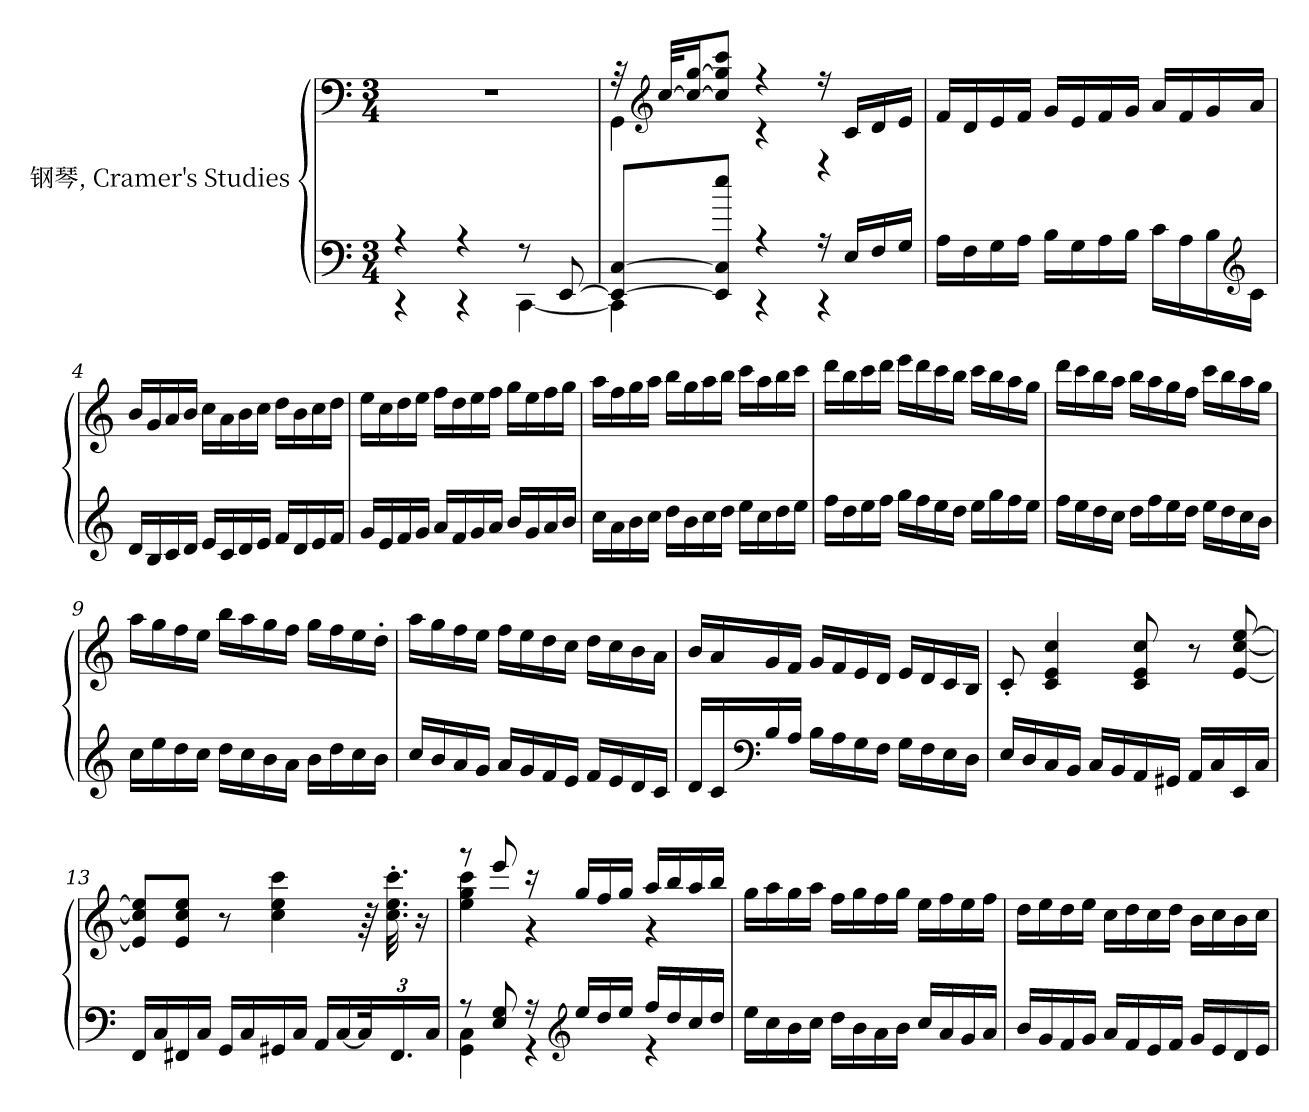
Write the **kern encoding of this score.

**kern	**kern
*part1	*part1
*staff2	*staff1
*I"钢琴, Cramer's Studies	*
*clefF4	*clefF4
*k[]	*k[]
*M3/4	*M3/4
*MM120	*MM120
=1	=1
*^	*
4r	4r	2.r
4r	4r	.
8r	[4CC\	.
[8EE/	.	.
=2	=2	=2
*	*	*^
8EE/_ [8C/L	4CC\]	32r	4GG\
*	*	*clefG2	*
.	.	[32cc/KLL	.
.	.	16cc/_ [16gg/J	.
8EE/] 8C/] 8ee/J	.	8cc/] 8gg/] 8ccc/J	.
4r	4r	4r	4r
16r	4r	16r	4r
16E/LL	.	16c/LL	.
16F/	.	16d/	.
16G/JJ	.	16e/JJ	.
*v	*v	*	*
*	*v	*v
=3	=3
16A\LL	16f/LL
16F\	16d/
16G\	16e/
16A\JJ	16f/JJ
16B\LL	16g/LL
16G\	16e/
16A\	16f/
16B\JJ	16g/JJ
16c\LL	16a/LL
16A\	16f/
16B\	16g/
*clefG2	*
16c\JJ	16a/JJ
=4	=4
16d/LL	16b/LL
16B/	16g/
16c/	16a/
16d/JJ	16b/JJ
16e/LL	16cc\LL
16c/	16a\
16d/	16b\
16e/JJ	16cc\JJ
16f/LL	16dd\LL
16d/	16b\
16e/	16cc\
16f/JJ	16dd\JJ
!!LO:LB:g=z
=5	=5
16g/LL	16ee\LL
16e/	16cc\
16f/	16dd\
16g/JJ	16ee\JJ
16a/LL	16ff\LL
16f/	16dd\
16g/	16ee\
16a/JJ	16ff\JJ
16b/LL	16gg\LL
16g/	16ee\
16a/	16ff\
16b/JJ	16gg\JJ
=6	=6
16cc\LL	16aa\LL
16a\	16ff\
16b\	16gg\
16cc\JJ	16aa\JJ
16dd\LL	16bb\LL
16b\	16gg\
16cc\	16aa\
16dd\JJ	16bb\JJ
16ee\LL	16ccc\LL
16cc\	16aa\
16dd\	16bb\
16ee\JJ	16ccc\JJ
=7	=7
16ff\LL	16ddd\LL
16dd\	16bb\
16ee\	16ccc\
16ff\JJ	16ddd\JJ
16gg\LL	16eee\LL
16ff\	16ddd\
16ee\	16ccc\
16dd\JJ	16bb\JJ
16ee\LL	16ccc\LL
16gg\	16bb\
16ff\	16aa\
16ee\JJ	16gg\JJ
!!LO:LB:g=z
=8	=8
16ff\LL	16ddd\LL
16ee\	16ccc\
16dd\	16bb\
16cc\JJ	16aa\JJ
16dd\LL	16bb\LL
16ff\	16aa\
16ee\	16gg\
16dd\JJ	16ff\JJ
16ee\LL	16ccc\LL
16dd\	16bb\
16cc\	16aa\
16b\JJ	16gg\JJ
=9	=9
16cc\LL	16aa\LL
16ee\	16gg\
16dd\	16ff\
16cc\JJ	16ee\JJ
16dd\LL	16bb\LL
16cc\	16aa\
16b\	16gg\
16a\JJ	16ff\JJ
16b\LL	16gg\LL
16dd\	16ff\
16cc\	16ee\
16b\JJ	16dd'\JJ
=10	=10
16cc/LL	16aa\LL
16b/	16gg\
16a/	16ff\
16g/JJ	16ee\JJ
16a/LL	16ff\LL
16g/	16ee\
16f/	16dd\
16e/JJ	16cc\JJ
16f/LL	16dd\LL
16e/	16cc\
16d/	16b\
16c/JJ	16a\JJ
!!LO:LB:g=z
=11	=11
16d/LL	16b/LL
16c/	16a/
*clefF4	*
16B/	16g/
16A/JJ	16f/JJ
16B\LL	16g/LL
16A\	16f/
16G\	16e/
16F\JJ	16d/JJ
16G\LL	16e/LL
16F\	16d/
16E\	16c/
16D\JJ	16B/JJ
=12	=12
16E/LL	8c'/
16D/	.
16C/	4c/ 4e/ 4cc/
16BB/JJ	.
16C/LL	.
16BB/	.
16AA/	8c/ 8e/ 8cc/
16GG#X/JJ	.
16AA/LL	8r
16C/	.
16EE/	[8e/ [8cc/ [8ee/
16C/JJ	.
=13	=13
16FF/LL	8e/] 8cc/] 8ee/]L
16C/	.
16FF#X/	8e/ 8cc/ 8ee/J
16C/JJ	.
16GG/LL	8r
16C/	.
16GG#X/	4cc\ 4ee\ 4ccc\
16C/JJ	.
16AA/LL	.
[16C/	.
*Xbrackettup	*
48C/K]	64r
.	32.cc\' 32.ee\' 32.ccc\'
24.FF#/	.
.	16r
24C/JJ	.
!!LO:LB:g=z
=14	=14
*^	*^
8r	4GG\ 4C\	8r	4ee\ 4gg\ 4ccc\
8E/ 8G/	.	8eee/	.
16r	4r	16r	4r
*clefG2	*	*	*
16ee/LL	.	16gg/LL	.
16dd/	.	16ff/	.
16ee/JJ	.	16gg/JJ	.
16ff/LL	4r	16aa/LL	4r
16dd/	.	16bb/	.
16cc/	.	16aa/	.
16dd/JJ	.	16bb/JJ	.
*v	*v	*	*
*	*v	*v
=15	=15
16ee\LL	16gg\LL
16cc\	16aa\
16b\	16gg\
16cc\JJ	16aa\JJ
16dd\LL	16ff\LL
16b\	16gg\
16a\	16ff\
16b\JJ	16gg\JJ
16cc/LL	16ee\LL
16a/	16ff\
16g/	16ee\
16a/JJ	16ff\JJ
=16	=16
16b/LL	16dd\LL
16g/	16ee\
16f/	16dd\
16g/JJ	16ee\JJ
16a/LL	16cc\LL
16f/	16dd\
16e/	16cc\
16f/JJ	16dd\JJ
16g/LL	16b\LL
16e/	16cc\
16d/	16b\
16e/JJ	16cc\JJ
=	=
*-	*-
